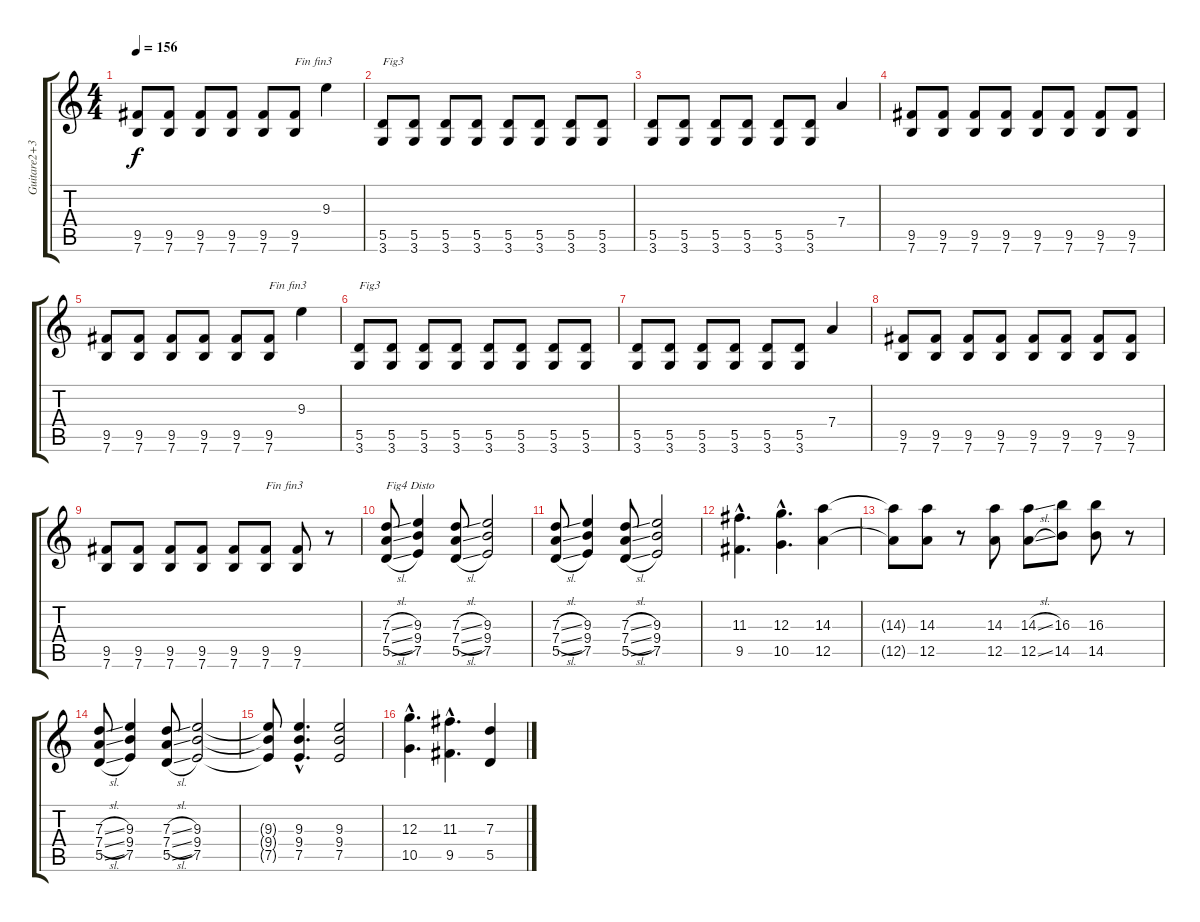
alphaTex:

\track ("Guitare2+3" "Guitare2+3") {instrument electricguitarjazz}
\staff {score tabs}
\tuning (E4 B3 G3 D3 A2 E2) {hide}
\ts (4 4)
\tempo 156
\clef g2
\ks c
(9.5 7.6).8{dy f} (9.5 7.6).8 (9.5 7.6).8 (9.5 7.6).8 (9.5 7.6).8 (9.5 7.6).8{txt "Fin fin3"} 9.3.4 |
(5.5 3.6).8{txt "Fig3"} (5.5 3.6).8 (5.5 3.6).8 (5.5 3.6).8 (5.5 3.6).8 (5.5 3.6).8 (5.5 3.6).8 (5.5 3.6).8 |
(5.5 3.6).8 (5.5 3.6).8 (5.5 3.6).8 (5.5 3.6).8 (5.5 3.6).8 (5.5 3.6).8 7.4.4 |
(9.5 7.6).8 (9.5 7.6).8 (9.5 7.6).8 (9.5 7.6).8 (9.5 7.6).8 (9.5 7.6).8 (9.5 7.6).8 (9.5 7.6).8 |
(9.5 7.6).8 (9.5 7.6).8 (9.5 7.6).8 (9.5 7.6).8 (9.5 7.6).8 (9.5 7.6).8{txt "Fin fin3"} 9.3.4 |
(5.5 3.6).8{txt "Fig3"} (5.5 3.6).8 (5.5 3.6).8 (5.5 3.6).8 (5.5 3.6).8 (5.5 3.6).8 (5.5 3.6).8 (5.5 3.6).8 |
(5.5 3.6).8 (5.5 3.6).8 (5.5 3.6).8 (5.5 3.6).8 (5.5 3.6).8 (5.5 3.6).8 7.4.4 |
(9.5 7.6).8 (9.5 7.6).8 (9.5 7.6).8 (9.5 7.6).8 (9.5 7.6).8 (9.5 7.6).8 (9.5 7.6).8 (9.5 7.6).8 |
(9.5 7.6).8 (9.5 7.6).8 (9.5 7.6).8 (9.5 7.6).8 (9.5 7.6).8 (9.5 7.6).8{txt "Fin fin3"} (9.5 7.6).8 r.8 |
(7.3{sl} 7.4{sl} 5.5{sl}).8{txt "Fig4 Disto" instrument overdrivenguitar} (9.3 9.4 7.5).4 (7.3{sl} 7.4{sl} 5.5{sl}).8 (9.3 9.4 7.5).2 |
(7.3{sl} 7.4{sl} 5.5{sl}).8 (9.3 9.4 7.5).4 (7.3{sl} 7.4{sl} 5.5{sl}).8 (9.3 9.4 7.5).2 |
(11.3{hac} 9.5{hac}).4{d} (12.3{hac} 10.5{hac}).4{d} (14.3 12.5).4 |
(14.3{t} 12.5{t}).8 (14.3 12.5).8 r.8 (14.3 12.5).8 (14.3{sl} 12.5{sl}).8 (16.3 14.5).8 (16.3 14.5).8 r.8 |
(7.3{sl} 7.4{sl} 5.5{sl}).8 (9.3 9.4 7.5).4 (7.3{sl} 7.4{sl} 5.5{sl}).8 (9.3 9.4 7.5).2 |
(9.3{t} 9.4{t} 7.5{t}).8 (9.3{hac} 9.4{hac} 7.5{hac}).4{d} (9.3 9.4 7.5).2 |
(12.3{hac} 10.5{hac}).4{d} (11.3{hac} 9.5{hac}).4{d} (7.3 5.5).4
